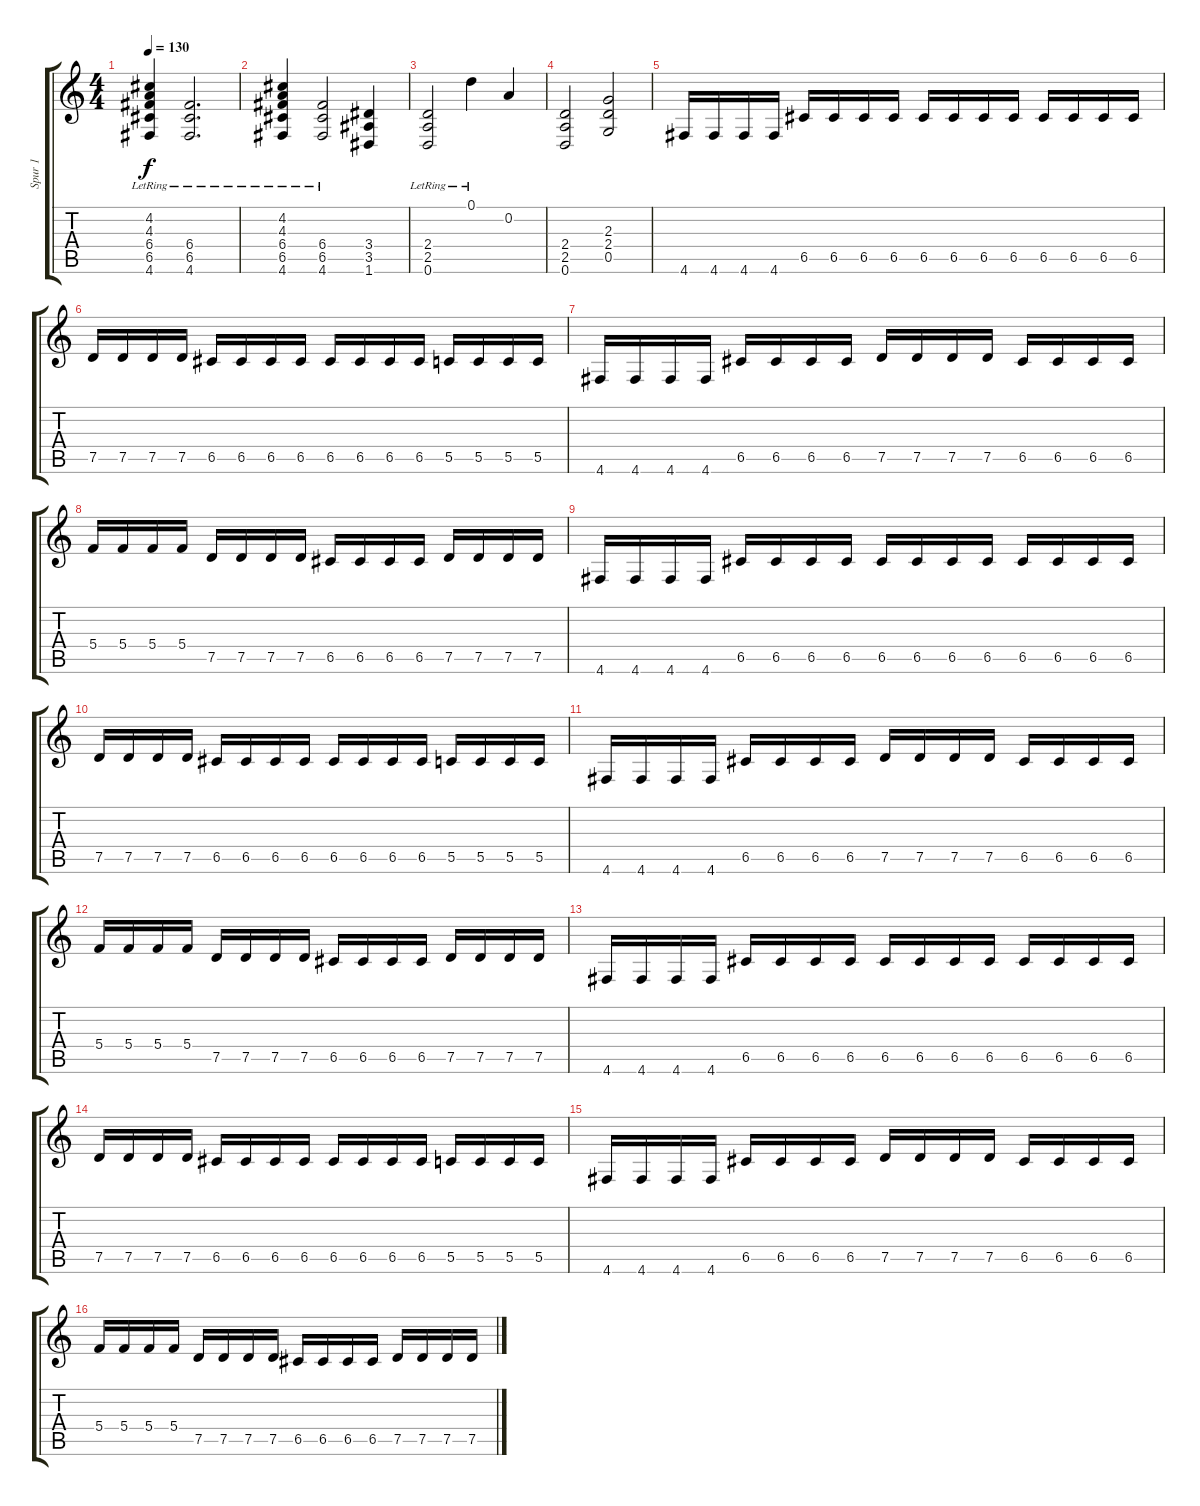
\track ("Spur 1" "Spur 1") {instrument distortionguitar}
\staff {score tabs}
\tuning (D4 A3 F3 C3 G2 D2) {hide}
\ts (4 4)
\tempo 130
\clef g2
\ks c
(4.2{lr} 4.3{lr} 6.4{lr} 6.5{lr} 4.6{lr}).4{dy f} (6.4{lr} 6.5{lr} 4.6{lr}).2{d} |
(4.2{lr} 4.3{lr} 6.4{lr} 6.5{lr} 4.6{lr}).4 (6.4{lr} 6.5{lr} 4.6{lr}).2 (3.4 3.5 1.6).4 |
(2.4{lr} 2.5{lr} 0.6{lr}).2 0.1{lr}.4 0.2.4 |
(2.4 2.5 0.6).2 (2.3 2.4 0.5).2 |
4.6.16 4.6.16 4.6.16 4.6.16 6.5.16 6.5.16 6.5.16 6.5.16 6.5.16 6.5.16 6.5.16 6.5.16 6.5.16 6.5.16 6.5.16 6.5.16 |
7.5.16 7.5.16 7.5.16 7.5.16 6.5.16 6.5.16 6.5.16 6.5.16 6.5.16 6.5.16 6.5.16 6.5.16 5.5.16 5.5.16 5.5.16 5.5.16 |
4.6.16 4.6.16 4.6.16 4.6.16 6.5.16 6.5.16 6.5.16 6.5.16 7.5.16 7.5.16 7.5.16 7.5.16 6.5.16 6.5.16 6.5.16 6.5.16 |
5.4.16 5.4.16 5.4.16 5.4.16 7.5.16 7.5.16 7.5.16 7.5.16 6.5.16 6.5.16 6.5.16 6.5.16 7.5.16 7.5.16 7.5.16 7.5.16 |
4.6.16 4.6.16 4.6.16 4.6.16 6.5.16 6.5.16 6.5.16 6.5.16 6.5.16 6.5.16 6.5.16 6.5.16 6.5.16 6.5.16 6.5.16 6.5.16 |
7.5.16 7.5.16 7.5.16 7.5.16 6.5.16 6.5.16 6.5.16 6.5.16 6.5.16 6.5.16 6.5.16 6.5.16 5.5.16 5.5.16 5.5.16 5.5.16 |
4.6.16 4.6.16 4.6.16 4.6.16 6.5.16 6.5.16 6.5.16 6.5.16 7.5.16 7.5.16 7.5.16 7.5.16 6.5.16 6.5.16 6.5.16 6.5.16 |
5.4.16 5.4.16 5.4.16 5.4.16 7.5.16 7.5.16 7.5.16 7.5.16 6.5.16 6.5.16 6.5.16 6.5.16 7.5.16 7.5.16 7.5.16 7.5.16 |
4.6.16 4.6.16 4.6.16 4.6.16 6.5.16 6.5.16 6.5.16 6.5.16 6.5.16 6.5.16 6.5.16 6.5.16 6.5.16 6.5.16 6.5.16 6.5.16 |
7.5.16 7.5.16 7.5.16 7.5.16 6.5.16 6.5.16 6.5.16 6.5.16 6.5.16 6.5.16 6.5.16 6.5.16 5.5.16 5.5.16 5.5.16 5.5.16 |
4.6.16 4.6.16 4.6.16 4.6.16 6.5.16 6.5.16 6.5.16 6.5.16 7.5.16 7.5.16 7.5.16 7.5.16 6.5.16 6.5.16 6.5.16 6.5.16 |
5.4.16 5.4.16 5.4.16 5.4.16 7.5.16 7.5.16 7.5.16 7.5.16 6.5.16 6.5.16 6.5.16 6.5.16 7.5.16 7.5.16 7.5.16 7.5.16
